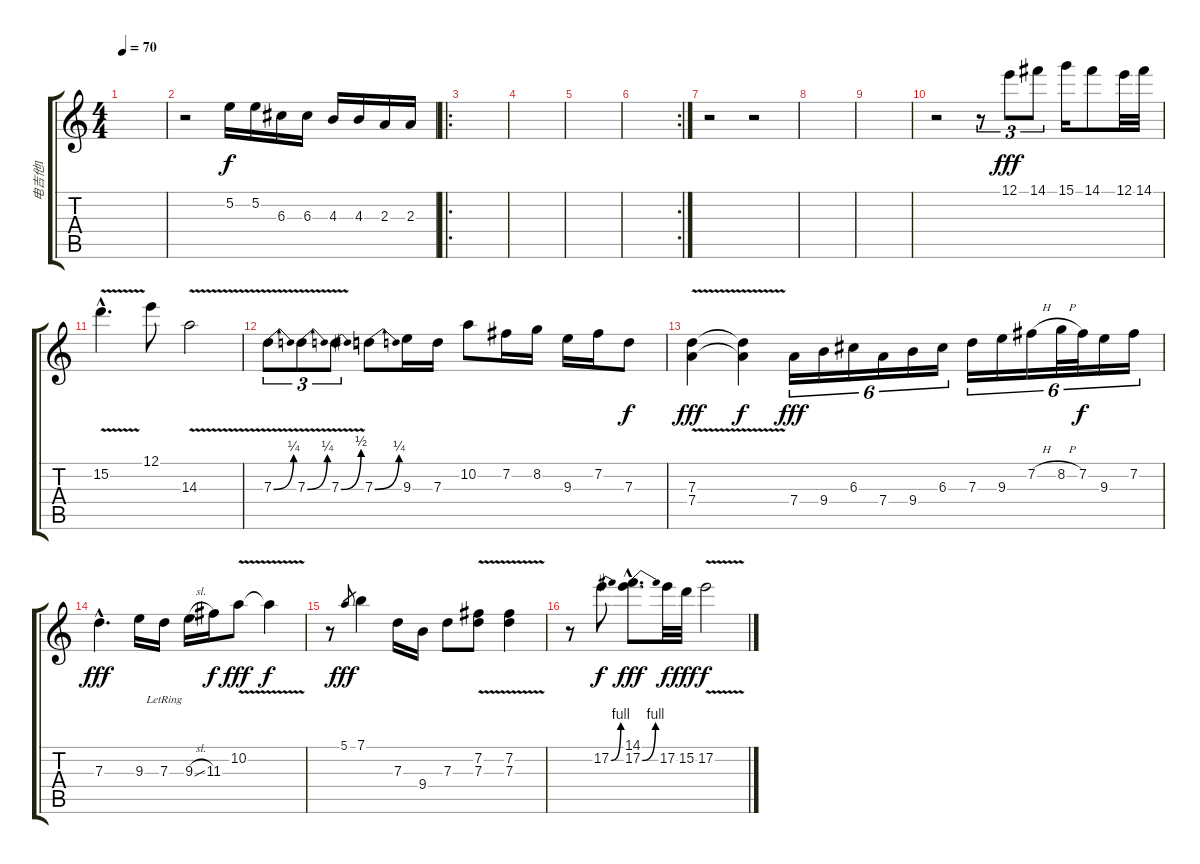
\track ("电吉他1" "电吉他1") {instrument distortionguitar}
\staff {score tabs}
\tuning (E4 B3 G3 D3 A2 E2) {hide}
\ts (4 4)
\tempo 70
\clef g2
\ks c
|
r.2 5.2.16 5.2.16 6.3.16 6.3.16 4.3.16 4.3.16 2.3.16 2.3.16 |
\ro
|
|
|
\rc 2
|
r.2 r.2 |
|
|
r.2 r.8{tu (3 2)} 12.1.8{tu (3 2) dy fff} 14.1.8{tu (3 2)} 15.1.16 14.1.8 12.1.32 14.1.32 |
15.2{v hac}.4{d} 12.1.8 14.3{v}.2 |
7.3{be (bend 0 0 60 1) v}.8{tu (3 2)} 7.3{be (bend 0 0 60 1) v}.8{tu (3 2)} 7.3{be (bend 0 0 60 2) v}.8{tu (3 2)} 7.3{be (bend 0 0 60 1)}.8 9.3.16 7.3.16 10.2.8 7.2.16 8.2.16 9.3.16 7.2.16 7.3.8{dy f} |
(7.3{v} 7.4).4{dy fff} (7.3{t} 7.4{t}).4{dy f} 7.4.16{tu (6 4) dy fff} 9.4.16{tu (6 4)} 6.3.16{tu (6 4)} 7.4.16{tu (6 4)} 9.4.16{tu (6 4)} 6.3.16{tu (6 4)} 7.3.16{tu (6 4)} 9.3.16{tu (6 4)} 7.2{h}.16{tu (6 4)} 8.2{h}.32{tu (6 4)} 7.2.32{tu (6 4) dy f} 9.3.16{tu (6 4)} 7.2.16{tu (6 4)} |
7.3{hac}.4{d dy fff} 9.3.16 7.3{lr}.16 9.3{sl}.16 11.3.16{dy f} 10.2{v}.8{dy fff} 10.2{t}.4{dy f} |
r.8 5.1.8{gr dy fff} 7.1.4 7.3.16 9.4.16 7.3.8 (7.2{v} 7.3).8 (7.2{v} 7.3).4 |
r.8 17.2{be (bend 0 0 60 4)}.8{dy f} (14.1{hac} 17.2{be (bend 0 0 60 4) hac}).8{d dy fff} 17.2.32{dy f} 15.2.32{dy fff} 17.2{v}.2{dy f}
